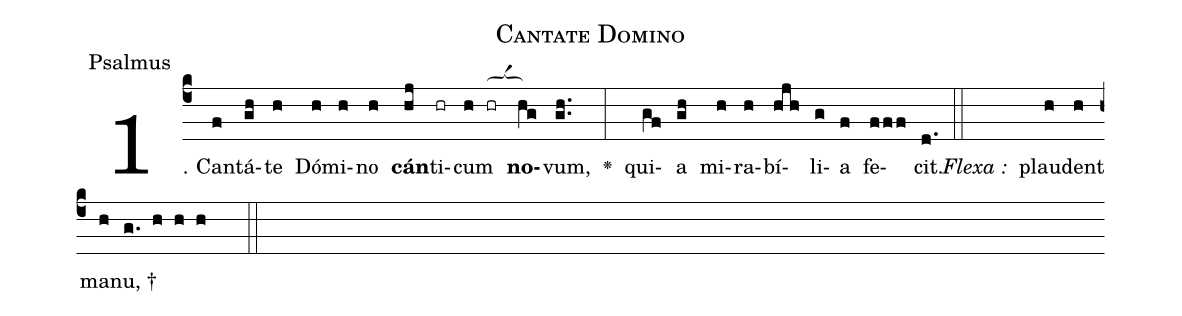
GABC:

name:Cantate Domino;
office-part:Psalmus;
%%
name: 98-1;
%%
(c4)1. Can(f)tá(gh)te(h) Dó(h)mi(h)no(h) <b>cán</b>(hj)ti(hr)cum(h hr[ocba:1;6mm]) <b>no</b>(hg)vum,(gh..) <v>\greheightstar</v>(:) qui(gf)a(gh) mi(h)ra(h)bí(hjh)li(g)a(f) fe(fff)cit.(d.) (::)
<i>Flexa :</i>()  plau(h)dent(h) ma(h)nu, †(g. h h h  ::)
